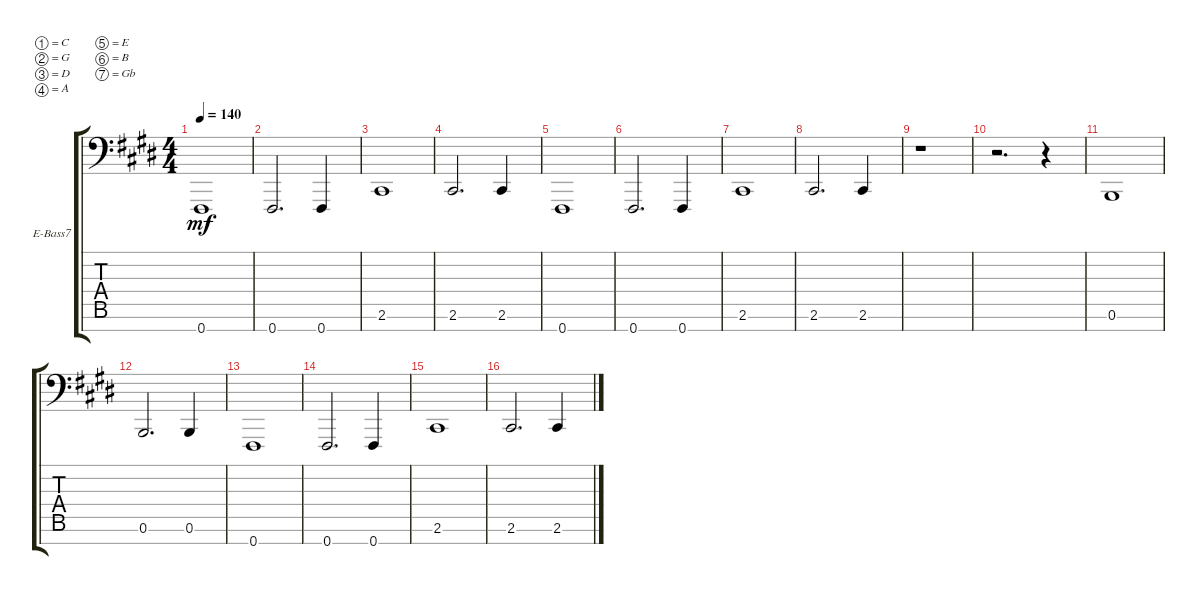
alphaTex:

\defaultSystemsLayout 4
\bracketExtendMode groupsimilarinstruments
\firstSystemTrackNameOrientation horizontal
\otherSystemsTrackNameOrientation horizontal
\track ("Electric Bass" "E-Bass7") {instrument electricbassfinger}
\staff {score tabs}
\tuning (C3 G2 D2 A1 E1 B0 Gb0)
\ts (4 4)
\tempo 140
\clef f4
\scale
0.333333
\ks e
0.7.1{dy mf} |
\scale
0.333333 0.7.2{d} 0.7.4 |
\scale
0.333333 2.6.1 |
\scale
0.333333 2.6.2{d} 2.6.4 |
0.7.1 |
0.7.2{d} 0.7.4 |
2.6.1 |
2.6.2{d} 2.6.4 |
r.1 |
r.2{d} r.4 |
0.6.1 |
0.6.2{d} 0.6.4 |
0.7.1 |
0.7.2{d} 0.7.4 |
2.6.1 |
2.6.2{d} 2.6.4
